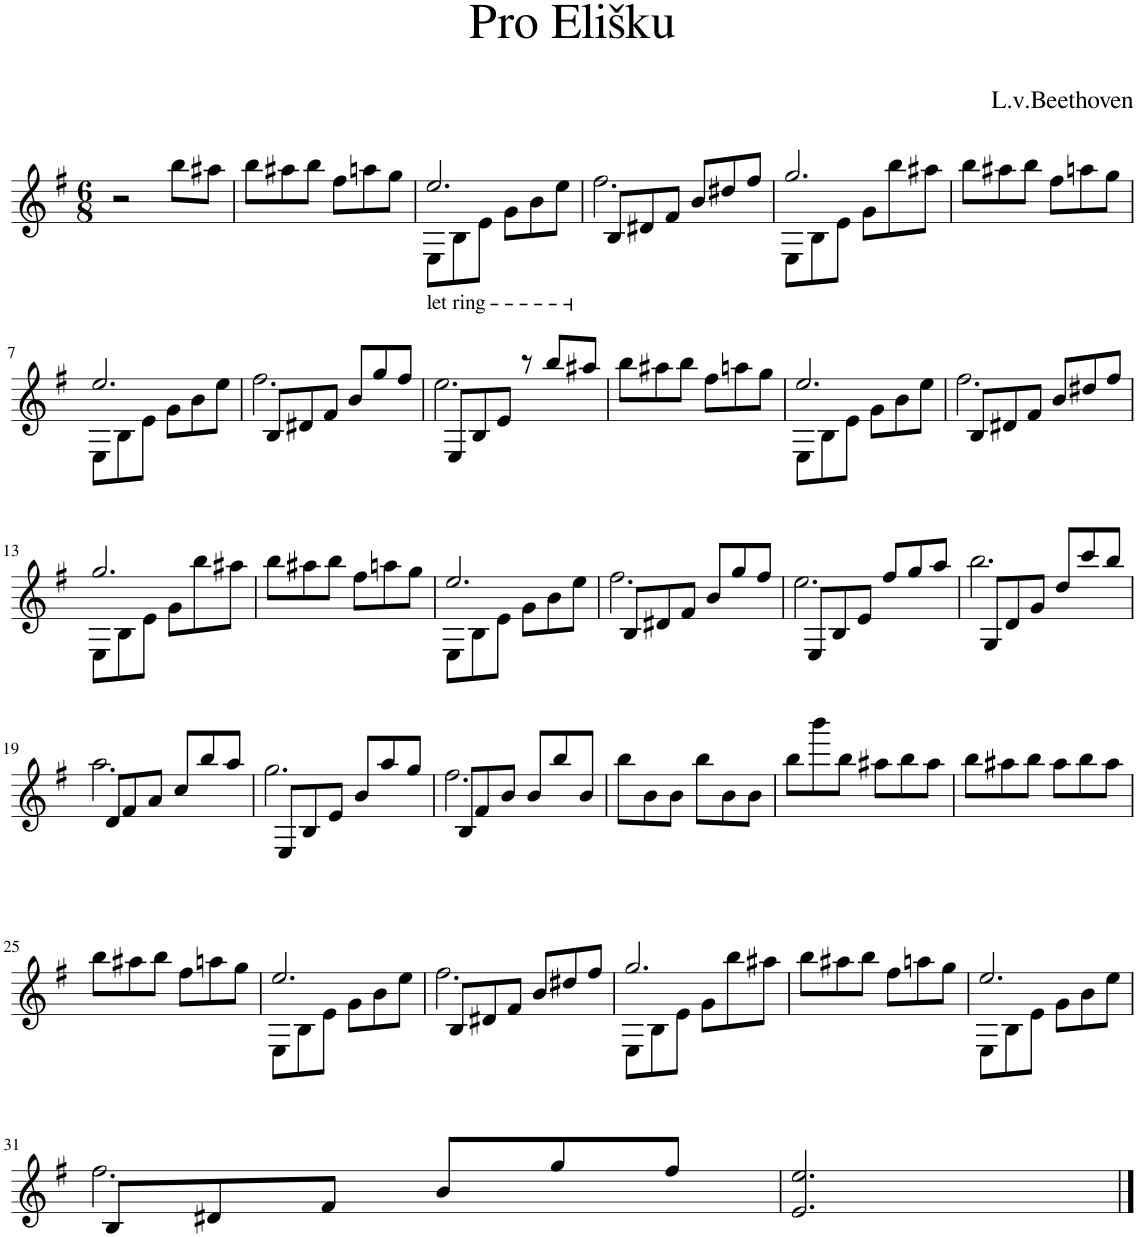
**kern
*part1
*staff1
*I"Piano
*I'Pno.
*clefG2
*k[f#]
*M6/8
=1
2r
8bb\L
8aa#X\J
=2
8bb\L
8aa#X\
8bb\J
8ff#\L
8aan\
8gg\J
=3
*^
!LO:TX:b:t=let ring	!
2.ee/	8E\L
.	8B\
.	8e\J
.	8g\L
.	8b\
.	8ee\J
=4	=4
8B/L	2.ff#\
8d#X/	.
8f#/J	.
8b/L	.
8dd#X/	.
8ff#/J	.
=5	=5
2.gg/	8E\L
.	8B\
.	8e\J
.	8g\L
.	8bb\
.	8aa#X\J
*v	*v
=6
8bb\L
8aa#X\
8bb\J
8ff#\L
8aan\
8gg\J
!!LO:LB:g=z
=7
*^
2.ee/	8E\L
.	8B\
.	8e\J
.	8g\L
.	8b\
.	8ee\J
=8	=8
8B/L	2.ff#\
8d#X/	.
8f#/J	.
8b/L	.
8gg/	.
8ff#/J	.
=9	=9
8E/L	2.ee\
8B/	.
8e/J	.
8r	.
8bb/L	.
8aa#X/J	.
*v	*v
=10
8bb\L
8aa#X\
8bb\J
8ff#\L
8aan\
8gg\J
=11
*^
2.ee/	8E\L
.	8B\
.	8e\J
.	8g\L
.	8b\
.	8ee\J
=12	=12
8B/L	2.ff#\
8d#X/	.
8f#/J	.
8b/L	.
8dd#X/	.
8ff#/J	.
!!LO:LB:g=z	!!
=13	=13
2.gg/	8E\L
.	8B\
.	8e\J
.	8g\L
.	8bb\
.	8aa#X\J
*v	*v
=14
8bb\L
8aa#X\
8bb\J
8ff#\L
8aan\
8gg\J
=15
*^
2.ee/	8E\L
.	8B\
.	8e\J
.	8g\L
.	8b\
.	8ee\J
=16	=16
8B/L	2.ff#\
8d#X/	.
8f#/J	.
8b/L	.
8gg/	.
8ff#/J	.
=17	=17
8E/L	2.ee\
8B/	.
8e/J	.
8ff#/L	.
8gg/	.
8aa/J	.
=18	=18
8G/L	2.bb\
8d/	.
8g/J	.
8dd/L	.
8ccc/	.
8bb/J	.
!!LO:LB:g=z	!!
=19	=19
8d/L	2.aa\
8f#/	.
8a/J	.
8cc/L	.
8bb/	.
8aa/J	.
=20	=20
8E/L	2.gg\
8B/	.
8e/J	.
8b/L	.
8aa/	.
8gg/J	.
=21	=21
8B/L	2.ff#\
8f#/	.
8b/J	.
8b/L	.
8bb/	.
8b/J	.
*v	*v
=22
8bb\L
8b\
8b\J
8bb\L
8b\
8b\J
=23
8bb\L
8bbb\
8bb\J
8aa#X\L
8bb\
8aa#\J
=24
8bb\L
8aa#X\
8bb\J
8aa#\L
8bb\
8aa#\J
!!LO:LB:g=z
=25
8bb\L
8aa#X\
8bb\J
8ff#\L
8aan\
8gg\J
=26
*^
2.ee/	8E\L
.	8B\
.	8e\J
.	8g\L
.	8b\
.	8ee\J
=27	=27
8B/L	2.ff#\
8d#X/	.
8f#/J	.
8b/L	.
8dd#X/	.
8ff#/J	.
=28	=28
2.gg/	8E\L
.	8B\
.	8e\J
.	8g\L
.	8bb\
.	8aa#X\J
*v	*v
=29
8bb\L
8aa#X\
8bb\J
8ff#\L
8aan\
8gg\J
=30
*^
2.ee/	8E\L
.	8B\
.	8e\J
.	8g\L
.	8b\
.	8ee\J
!!LO:LB:g=z	!!
=31	=31
8B/L	2.ff#\
8d#X/	.
8f#/J	.
8b/L	.
8gg/	.
8ff#/J	.
*v	*v
=32
2.e/ 2.ee/
==
*-
